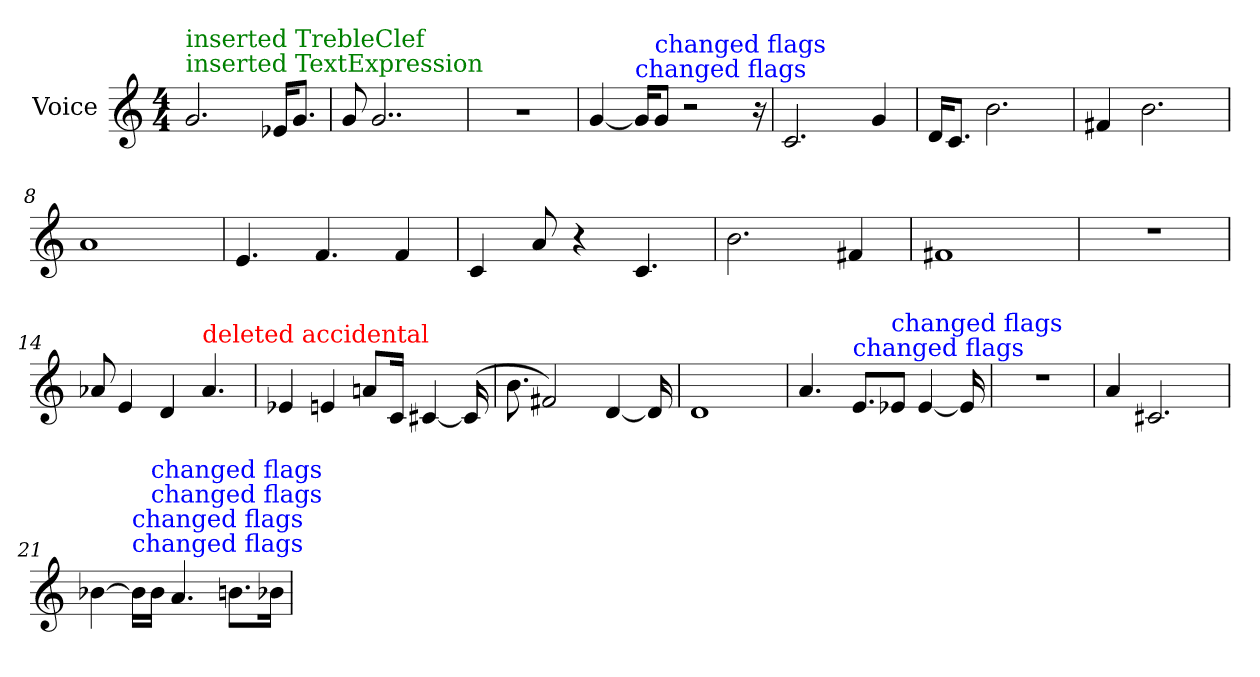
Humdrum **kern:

**kern
*part1
*staff1
*I"Voice
*I'Voice
*clefG2
*M4/4
=1
!LO:TX:color=#008000:t=inserted TextExpression
!LO:TX:color=#008000:t=inserted TrebleClef
2.g/
16e-X/KL
8.g/J
=2
8g/
2..g/
=3
1rcc
=4
[<4g/
!LO:TX:color=#0000FF:t=changed flags
16gi/KL]
!LO:TX:color=#0000FF:t=changed flags
8gi/J
2rcc
16ra
=5
2.c/
4g/
=6
16d/KL
8.c/J
2.b\
=7
4f#X/
2.b\
=8
1a
=9
4.e/
4.f/
4f/
=10
4c/
8a/
4r
4.c/
=11
2.b\
4f#X/
!!LO:LB:g=z
=12
1f#X
=13
1rdd
=14
8a-X/
4e/
4d/
!LO:TX:color=#FF0000:t=deleted accidental
4.a-j/
=15
4e-X/
4en/
8an/L
16c/Jk
[<4c#X/
(>16c#/]
=16
8.b\
2f#X/)
[<4d/
16d/]
=17
1d
=18
4.a/
!LO:TX:color=#0000FF:t=changed flags
8.ei/L
!LO:TX:color=#0000FF:t=changed flags
8e-Xi/J
[<4e-/
16e-/]
=19
1rdd
=20
4a/
2.c#X/
!!LO:LB:g=z
=21
[>4b-X\
!LO:TX:color=#0000FF:t=changed flags
!LO:TX:color=#0000FF:t=changed flags
16b-i\LL]
!LO:TX:color=#0000FF:t=changed flags
!LO:TX:color=#0000FF:t=changed flags
16b-i\JJ
4.a/
8.bn\L
16b-X\Jk
=
*-
